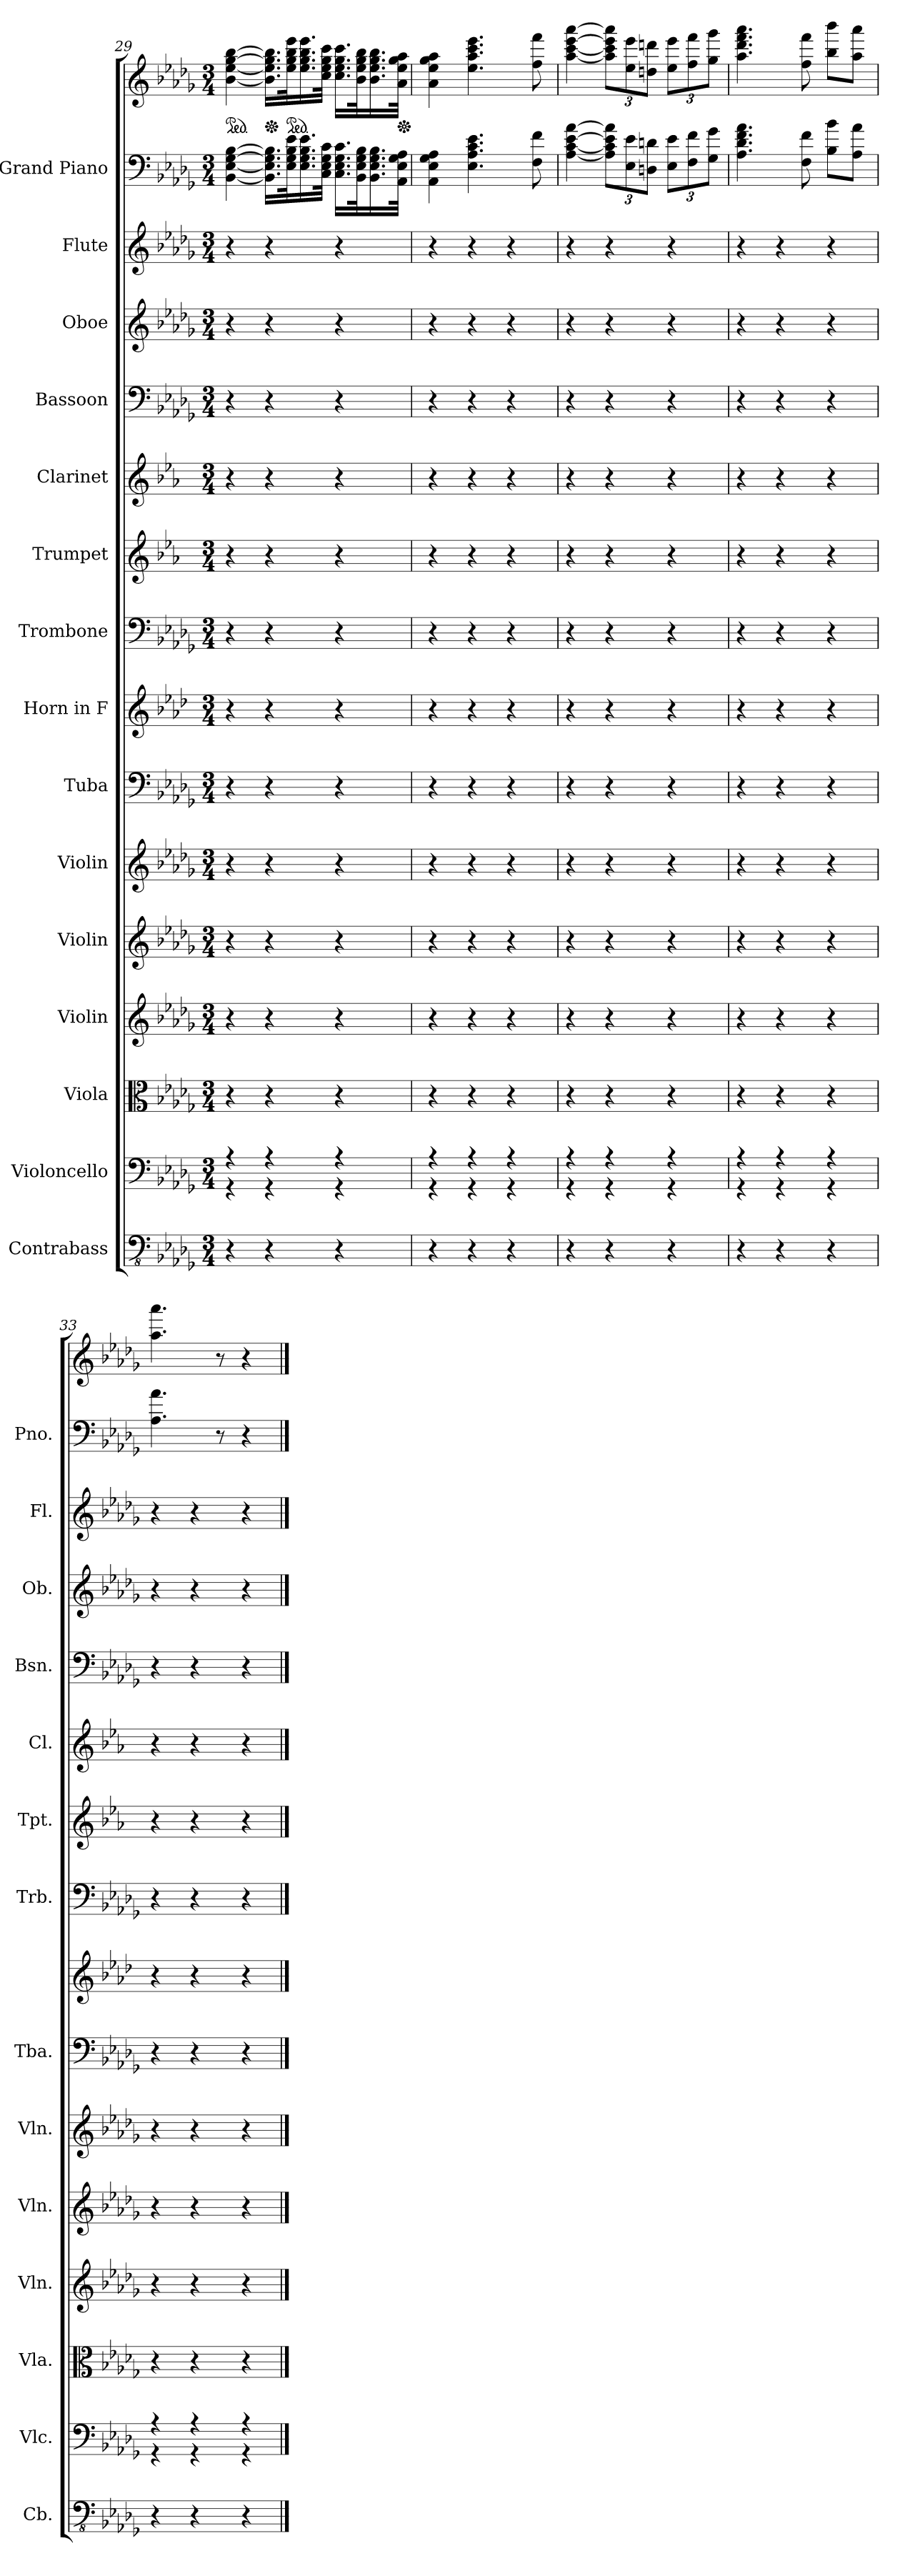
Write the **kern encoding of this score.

**kern	**kern	**kern	**kern	**kern	**kern	**kern	**kern	**kern	**kern	**kern	**kern	**kern	**kern	**kern	**kern
*part15	*part14	*part13	*part12	*part11	*part10	*part9	*part8	*part7	*part6	*part5	*part4	*part3	*part2	*part1	*part1
*staff16	*staff15	*staff14	*staff13	*staff12	*staff11	*staff10	*staff9	*staff8	*staff7	*staff6	*staff5	*staff4	*staff3	*staff2	*staff1
*I"Contrabass	*I"Violoncello	*I"Viola	*I"Violin	*I"Violin	*I"Violin	*I"Tuba	*I"Horn in F	*I"Trombone	*I"Trumpet	*I"Clarinet	*I"Bassoon	*I"Oboe	*I"Flute	*I"Grand Piano	*
*I'Cb.	*I'Vlc.	*I'Vla.	*I'Vln.	*I'Vln.	*I'Vln.	*I'Tba.	*	*I'Trb.	*I'Tpt.	*I'Cl.	*I'Bsn.	*I'Ob.	*I'Fl.	*I'Pno.	*
*clefFv4	*clefF4	*clefC3	*clefG2	*clefG2	*clefG2	*clefF4	*clefG2	*clefF4	*clefG2	*clefG2	*clefF4	*clefG2	*clefG2	*clefF4	*clefG2
*ITrd7c12	*	*	*	*	*	*	*ITrd4c7	*	*ITrd1c2	*ITrd1c2	*	*	*	*	*
*k[b-e-a-d-g-]	*k[b-e-a-d-g-]	*k[b-e-a-d-g-]	*k[b-e-a-d-g-]	*k[b-e-a-d-g-]	*k[b-e-a-d-g-]	*k[b-e-a-d-g-]	*k[b-e-a-d-g-]	*k[b-e-a-d-g-]	*k[b-e-a-d-g-]	*k[b-e-a-d-g-]	*k[b-e-a-d-g-]	*k[b-e-a-d-g-]	*k[b-e-a-d-g-]	*k[b-e-a-d-g-]	*k[b-e-a-d-g-]
*M3/4	*M3/4	*M3/4	*M3/4	*M3/4	*M3/4	*M3/4	*M3/4	*M3/4	*M3/4	*M3/4	*M3/4	*M3/4	*M3/4	*M3/4	*M3/4
=29	=29	=29	=29	=29	=29	=29	=29	=29	=29	=29	=29	=29	=29	=29	=29
*	*^	*	*	*	*	*	*	*	*	*	*	*	*	*	*
*	*	*	*	*	*	*	*	*	*	*	*	*	*	*	*	*ped
4r	4r	4r	4r	4r	4r	4r	4r	4r	4r	4r	4r	4r	4r	4r	[4G- [4E- [4BB- [4B-	[4bb- [4gg- [4ee- [4b-
*	*	*	*	*	*	*	*	*	*	*	*	*	*	*	*	*Xped
4r	4r	4r	4r	4r	4r	4r	4r	4r	4r	4r	4r	4r	4r	4r	16.BB-] 16.E-] 16.G-] 16.B-]LL	16.b-] 16.ee-] 16.gg-] 16.bb-]LL
*	*	*	*	*	*	*	*	*	*	*	*	*	*	*	*	*ped
.	.	.	.	.	.	.	.	.	.	.	.	.	.	.	32B- 32G- 32E- 32e-k	32eee- 32bb- 32gg- 32ee-k
.	.	.	.	.	.	.	.	.	.	.	.	.	.	.	16.B- 16.G- 16.E- 16.e-	16.eee- 16.bb- 16.gg- 16.ee-
.	.	.	.	.	.	.	.	.	.	.	.	.	.	.	32E- 32G- 32C 32cJJk	32ee- 32gg- 32ccc 32ccJJk
4r	4r	4r	4r	4r	4r	4r	4r	4r	4r	4r	4r	4r	4r	4r	16.G- 16.E- 16.C 16.cLL	16.ccc 16.gg- 16.ee- 16.ccLL
.	.	.	.	.	.	.	.	.	.	.	.	.	.	.	32G- 32E- 32BB- 32B-k	32bb- 32gg- 32ee- 32b-k
.	.	.	.	.	.	.	.	.	.	.	.	.	.	.	16.G- 16.E- 16.BB- 16.B-	16.bb- 16.gg- 16.ee- 16.b-
*	*	*	*	*	*	*	*	*	*	*	*	*	*	*	*	*Xped
.	.	.	.	.	.	.	.	.	.	.	.	.	.	.	32G- 32E- 32AA- 32A-JJk	32aa- 32gg- 32ee- 32a-JJk
=30	=30	=30	=30	=30	=30	=30	=30	=30	=30	=30	=30	=30	=30	=30	=30	=30
4r	4r	4r	4r	4r	4r	4r	4r	4r	4r	4r	4r	4r	4r	4r	4G- 4E- 4AA- 4A-	4aa- 4gg- 4ee- 4a-
4r	4r	4r	4r	4r	4r	4r	4r	4r	4r	4r	4r	4r	4r	4r	4.c 4.A- 4.E- 4.e-	4.eee- 4.ccc 4.aa- 4.ee-
4r	4r	4r	4r	4r	4r	4r	4r	4r	4r	4r	4r	4r	4r	4r	.	.
.	.	.	.	.	.	.	.	.	.	.	.	.	.	.	8f 8F	8fff 8ff
=31	=31	=31	=31	=31	=31	=31	=31	=31	=31	=31	=31	=31	=31	=31	=31	=31
4r	4r	4r	4r	4r	4r	4r	4r	4r	4r	4r	4r	4r	4r	4r	[4A- [4c [4e- [4a-	[4aaa- [4aa- [4ccc [4eee-
4r	4r	4r	4r	4r	4r	4r	4r	4r	4r	4r	4r	4r	4r	4r	12e-] 12c] 12A-] 12a-]L	12aaa-] 12eee-] 12ccc] 12aa-]L
.	.	.	.	.	.	.	.	.	.	.	.	.	.	.	12E- 12e-	12eee- 12ee-
.	.	.	.	.	.	.	.	.	.	.	.	.	.	.	12Dn 12dnJ	12dddn 12ddnJ
4r	4r	4r	4r	4r	4r	4r	4r	4r	4r	4r	4r	4r	4r	4r	12E- 12e-L	12eee- 12ee-L
.	.	.	.	.	.	.	.	.	.	.	.	.	.	.	12F 12f	12fff 12ff
.	.	.	.	.	.	.	.	.	.	.	.	.	.	.	12G- 12g-J	12ggg- 12gg-J
=32	=32	=32	=32	=32	=32	=32	=32	=32	=32	=32	=32	=32	=32	=32	=32	=32
4r	4r	4r	4r	4r	4r	4r	4r	4r	4r	4r	4r	4r	4r	4r	4.A- 4.d- 4.f 4.a-	4.aaa- 4.aa- 4.ddd- 4.fff
4r	4r	4r	4r	4r	4r	4r	4r	4r	4r	4r	4r	4r	4r	4r	.	.
.	.	.	.	.	.	.	.	.	.	.	.	.	.	.	8F 8f	8ff 8fff
4r	4r	4r	4r	4r	4r	4r	4r	4r	4r	4r	4r	4r	4r	4r	8B- 8b-L	8bb- 8bbb-L
.	.	.	.	.	.	.	.	.	.	.	.	.	.	.	8A- 8a-J	8aa- 8aaa-J
=33	=33	=33	=33	=33	=33	=33	=33	=33	=33	=33	=33	=33	=33	=33	=33	=33
4r	4r	4r	4r	4r	4r	4r	4r	4r	4r	4r	4r	4r	4r	4r	4.A- 4.a-	4.aaa- 4.aa-
4r	4r	4r	4r	4r	4r	4r	4r	4r	4r	4r	4r	4r	4r	4r	.	.
.	.	.	.	.	.	.	.	.	.	.	.	.	.	.	8r	8r
4r	4r	4r	4r	4r	4r	4r	4r	4r	4r	4r	4r	4r	4r	4r	4r	4r
*	*v	*v	*	*	*	*	*	*	*	*	*	*	*	*	*	*
==	==	==	==	==	==	==	==	==	==	==	==	==	==	==	==
*-	*-	*-	*-	*-	*-	*-	*-	*-	*-	*-	*-	*-	*-	*-	*-
